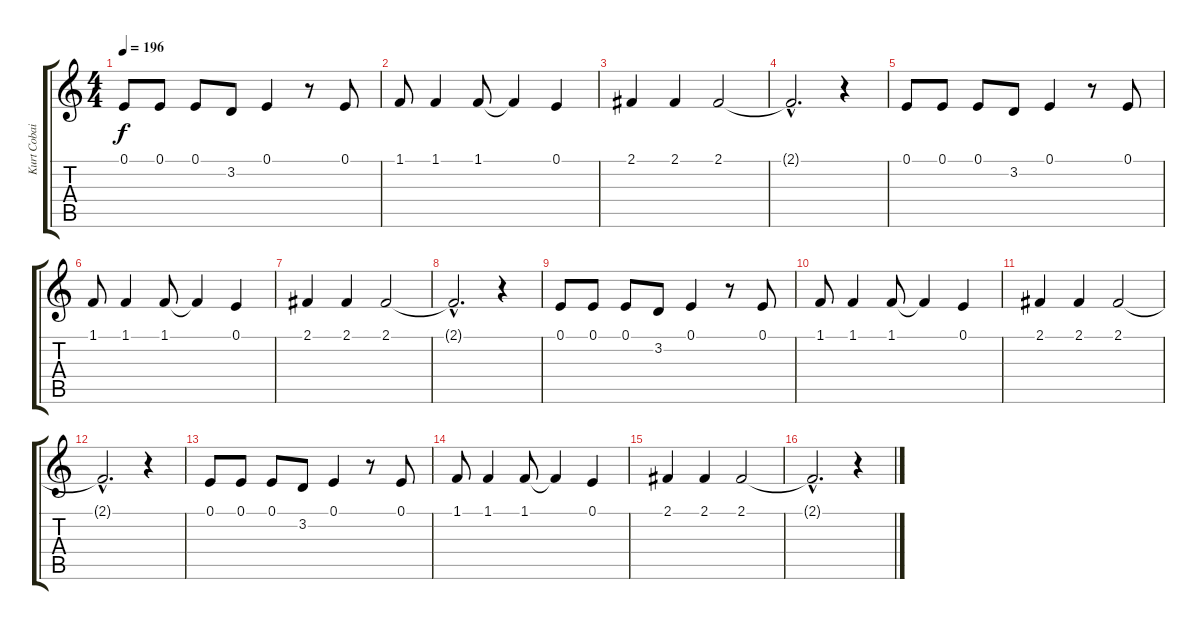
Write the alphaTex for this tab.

\track ("Kurt Cobain (Voice)" "Kurt Cobai") {instrument tenorsax}
\staff {score tabs}
\tuning (E4 B3 G3 D3 A2 E2) {hide}
\ts (4 4)
\tempo 196
\clef g2
\ks c
0.1.8{dy f} 0.1.8 0.1.8 3.2.8 0.1.4 r.8 0.1.8 |
1.1.8 1.1.4 1.1.8 1.1{t}.4 0.1.4 |
2.1.4 2.1.4 2.1.2 |
2.1{hac t}.2{d} r.4 |
0.1.8 0.1.8 0.1.8 3.2.8 0.1.4 r.8 0.1.8 |
1.1.8 1.1.4 1.1.8 1.1{t}.4 0.1.4 |
2.1.4 2.1.4 2.1.2 |
2.1{hac t}.2{d} r.4 |
0.1.8 0.1.8 0.1.8 3.2.8 0.1.4 r.8 0.1.8 |
1.1.8 1.1.4 1.1.8 1.1{t}.4 0.1.4 |
2.1.4 2.1.4 2.1.2 |
2.1{hac t}.2{d} r.4 |
0.1.8 0.1.8 0.1.8 3.2.8 0.1.4 r.8 0.1.8 |
1.1.8 1.1.4 1.1.8 1.1{t}.4 0.1.4 |
2.1.4 2.1.4 2.1.2 |
2.1{hac t}.2{d} r.4
